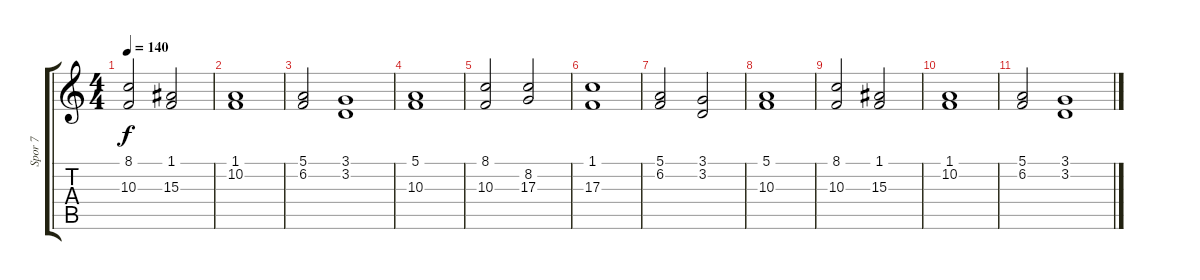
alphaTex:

\track ("Spor 7" "Spor 7") {instrument synthvoice}
\staff {score tabs}
\tuning (E4 B3 G3 D3 A2 E2) {hide}
\ts (4 4)
\tempo 140
\clef g2
\ks c
(8.1 10.3).2{dy f} (1.1 15.3).2 |
(1.1 10.2).1 |
(5.1 6.2).2 (3.1 3.2).1 |
(5.1 10.3).1 |
(8.1 10.3).2 (8.2 17.3).2 |
(1.1 17.3).1 |
(5.1 6.2).2 (3.1 3.2).2 |
(5.1 10.3).1 |
(8.1 10.3).2 (1.1 15.3).2 |
(1.1 10.2).1 |
(5.1 6.2).2 (3.1 3.2).1
